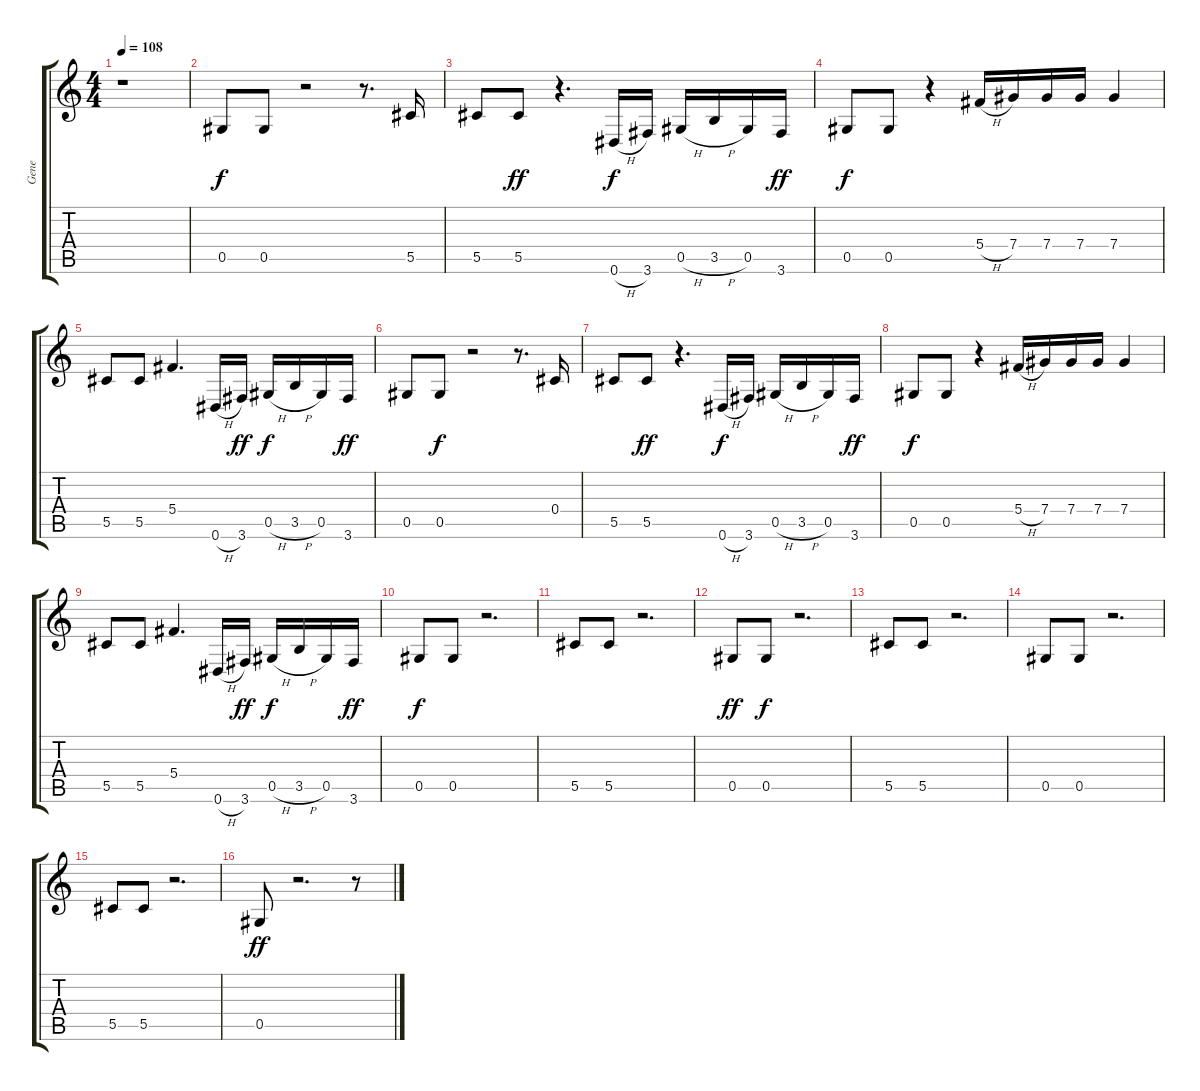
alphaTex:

\track ("Gene" "Gene") {instrument electricbasspick}
\staff {score tabs}
\tuning (Eb4 Bb3 Gb3 Db3 Ab2 Eb2) {hide}
\ts (4 4)
\tempo 108
\clef g2
\ks c
r.1{dy f instrument electricbasspick} |
0.5.8 0.5.8 r.2 r.8{d} 5.5.16 |
5.5.8 5.5.8{dy ff} r.4{d} 0.6{h}.16{dy f} 3.6.16 0.5{h}.16 3.5{h}.16 0.5.16 3.6.16{dy ff} |
0.5.8{dy f} 0.5.8 r.4 5.4{h}.16 7.4.16 7.4.16 7.4.16 7.4.4 |
5.5.8 5.5.8 5.4.4{d} 0.6{h}.16 3.6.16{dy ff} 0.5{h}.16{dy f} 3.5{h}.16 0.5.16 3.6.16{dy ff} |
0.5.8 0.5.8{dy f} r.2 r.8{d} 0.4.16 |
5.5.8 5.5.8{dy ff} r.4{d} 0.6{h}.16{dy f} 3.6.16 0.5{h}.16 3.5{h}.16 0.5.16 3.6.16{dy ff} |
0.5.8{dy f} 0.5.8 r.4 5.4{h}.16 7.4.16 7.4.16 7.4.16 7.4.4 |
5.5.8 5.5.8 5.4.4{d} 0.6{h}.16 3.6.16{dy ff} 0.5{h}.16{dy f} 3.5{h}.16 0.5.16 3.6.16{dy ff} |
0.5.8{dy f} 0.5.8 r.2{d} |
5.5.8 5.5.8 r.2{d} |
0.5.8{dy ff} 0.5.8{dy f} r.2{d} |
5.5.8 5.5.8 r.2{d} |
0.5.8 0.5.8 r.2{d} |
5.5.8 5.5.8 r.2{d} |
0.5.8{dy ff} r.2{d} r.8
